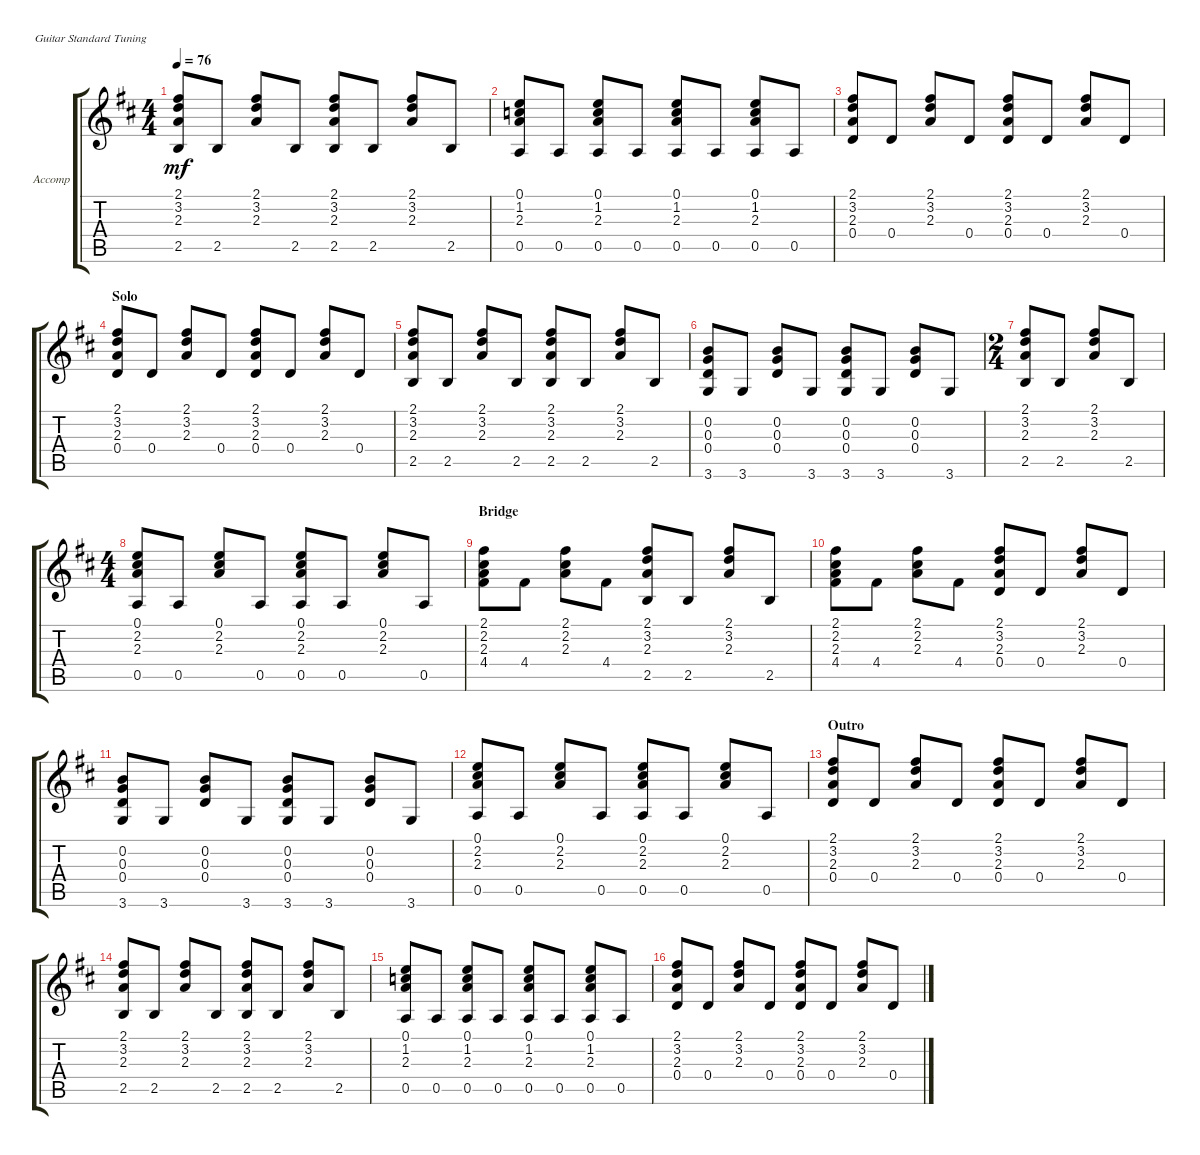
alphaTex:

\defaultSystemsLayout 4
\bracketExtendMode groupsimilarinstruments
\firstSystemTrackNameOrientation horizontal
\otherSystemsTrackNameOrientation horizontal
\track ("Electric Guitar" "Accomp") {instrument electricguitarclean}
\staff {score tabs}
\tuning (E4 B3 G3 D3 A2 E2)
\ts (4 4)
\tempo 76
\clef g2
\scale
0.262712
\ks d
(2.1 3.2 2.3 2.5).8{dy mf} 2.5.8 (2.1 3.2 2.3).8 2.5.8 (2.1 3.2 2.3 2.5).8 2.5.8 (2.1 3.2 2.3).8 2.5.8 |
\scale
0.333333 (0.5 0.1 1.2 2.3).8 0.5.8 (0.5 0.1 1.2 2.3).8 0.5.8 (0.5 0.1 1.2 2.3).8 0.5.8 (0.5 0.1 1.2 2.3).8 0.5.8 |
\scale
0.333333 (0.4 2.1 3.2 2.3).8 0.4.8 (2.1 3.2 2.3).8 0.4.8 (0.4 2.1 3.2 2.3).8 0.4.8 (2.1 3.2 2.3).8 0.4.8 |
\section ("" "Solo")
\scale
0.333333 (0.4 2.1 3.2 2.3).8 0.4.8 (2.1 3.2 2.3).8 0.4.8 (0.4 2.1 3.2 2.3).8 0.4.8 (2.1 3.2 2.3).8 0.4.8 |
\scale
0.238462 (2.1 3.2 2.3 2.5).8 2.5.8 (2.1 3.2 2.3).8 2.5.8 (2.1 3.2 2.3 2.5).8 2.5.8 (2.1 3.2 2.3).8 2.5.8 |
\scale
0.238462 (3.6 0.4 0.3 0.2).8 3.6.8 (0.4 0.3 0.2).8 3.6.8 (3.6 0.4 0.3 0.2).8 3.6.8 (0.4 0.3 0.2).8 3.6.8 |
\ts (2 4)
\scale
0.523077 (2.1 3.2 2.3 2.5).8 2.5.8 (2.1 3.2 2.3).8 2.5.8 |
\ts (4 4)
\scale
0.523077 (0.1 2.2 2.3 0.5).8 0.5.8 (0.1 2.2 2.3).8 0.5.8 (0.1 2.2 2.3 0.5).8 0.5.8 (0.1 2.2 2.3).8 0.5.8 |
\section ("" "Bridge")
\scale
0.238462 (2.1 2.2 2.3 4.4).8 4.4.8 (2.1 2.2 2.3).8 4.4.8 (2.1 3.2 2.3 2.5).8 2.5.8 (2.1 3.2 2.3).8 2.5.8 |
\scale
0.238462 (2.1 2.2 2.3 4.4).8 4.4.8 (2.1 2.2 2.3).8 4.4.8 (0.4 2.1 3.2 2.3).8 0.4.8 (2.1 3.2 2.3).8 0.4.8 |
\scale
0.333333 (3.6 0.4 0.3 0.2).8 3.6.8 (0.4 0.3 0.2).8 3.6.8 (3.6 0.4 0.3 0.2).8 3.6.8 (0.4 0.3 0.2).8 3.6.8 |
\scale
0.333333 (0.1 2.2 2.3 0.5).8 0.5.8 (0.1 2.2 2.3).8 0.5.8 (0.1 2.2 2.3 0.5).8 0.5.8 (0.1 2.2 2.3).8 0.5.8 |
\section ("" "Outro")
\scale
0.333333 (0.4 2.1 3.2 2.3).8 0.4.8 (2.1 3.2 2.3).8 0.4.8 (0.4 2.1 3.2 2.3).8 0.4.8 (2.1 3.2 2.3).8 0.4.8 |
(2.1 3.2 2.3 2.5).8 2.5.8 (2.1 3.2 2.3).8 2.5.8 (2.1 3.2 2.3 2.5).8 2.5.8 (2.1 3.2 2.3).8 2.5.8 |
(0.5 0.1 1.2 2.3).8 0.5.8 (0.5 0.1 1.2 2.3).8 0.5.8 (0.5 0.1 1.2 2.3).8 0.5.8 (0.5 0.1 1.2 2.3).8 0.5.8 |
(0.4 2.1 3.2 2.3).8 0.4.8 (2.1 3.2 2.3).8 0.4.8 (0.4 2.1 3.2 2.3).8 0.4.8 (2.1 3.2 2.3).8 0.4.8
